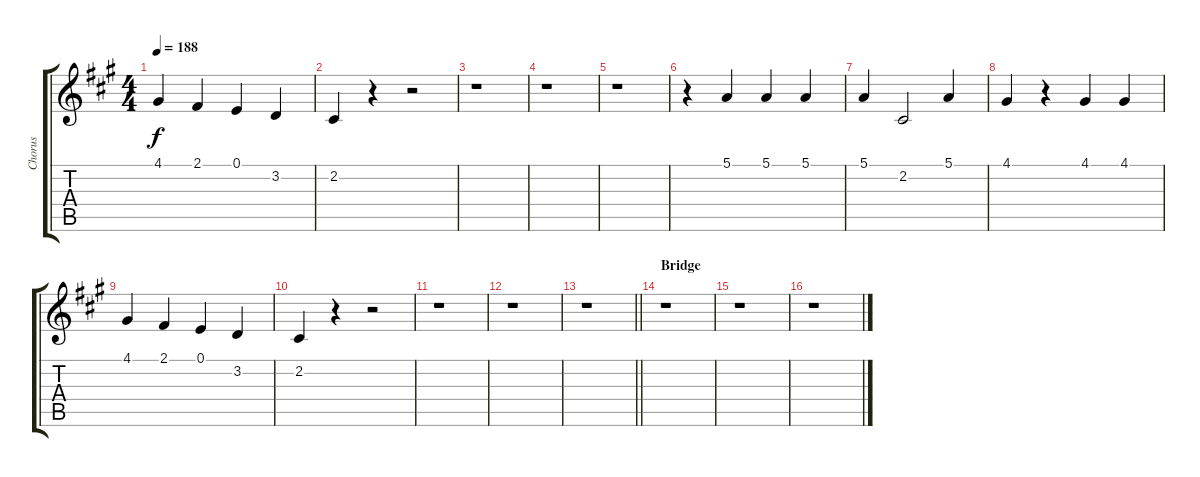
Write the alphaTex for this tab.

\track ("Chorus" "Chorus") {instrument sopranosax}
\staff {score tabs}
\tuning (E4 B3 G3 D3 A2 E2) {hide}
\ts (4 4)
\tempo 188
\clef g2
\ks a
4.1.4{dy f} 2.1.4 0.1.4 3.2.4 |
2.2.4 r.4 r.2 |
r.1 |
r.1 |
r.1 |
r.4 5.1.4 5.1.4 5.1.4 |
5.1.4 2.2.2 5.1.4 |
4.1.4 r.4 4.1.4 4.1.4 |
4.1.4 2.1.4 0.1.4 3.2.4 |
2.2.4 r.4 r.2 |
r.1 |
r.1 |
\barLineRight lightlight
r.1 |
\section ("" "Bridge")
r.1 |
r.1 |
r.1
